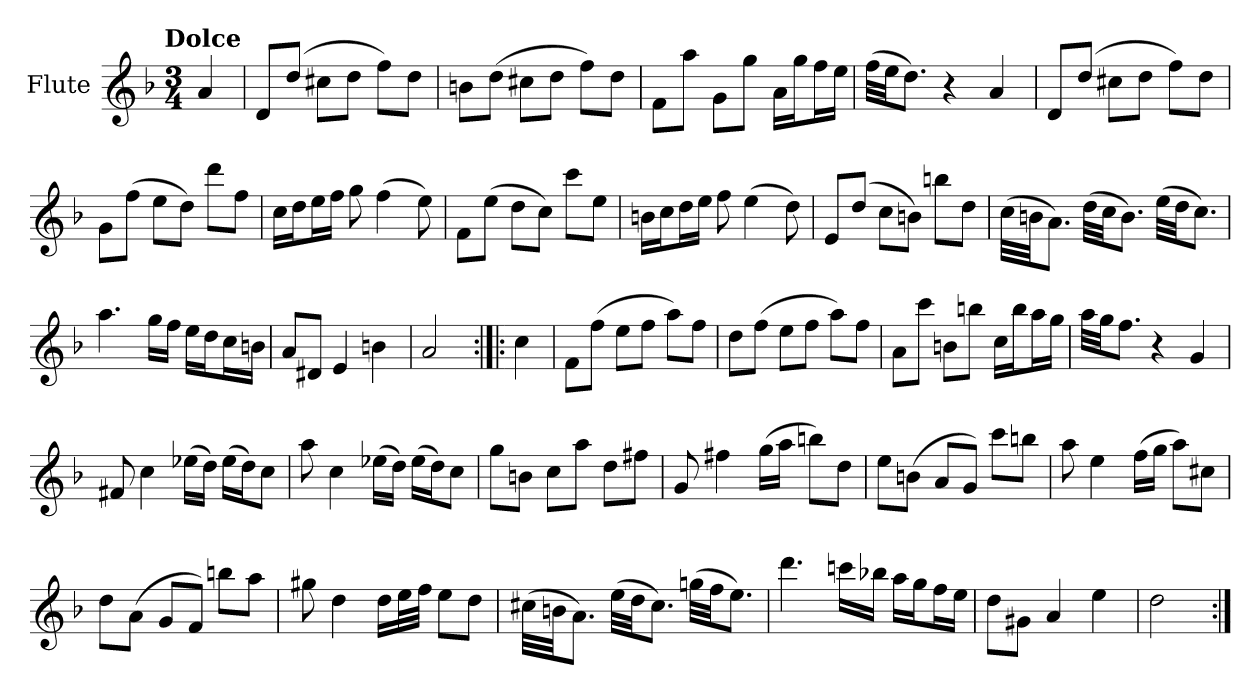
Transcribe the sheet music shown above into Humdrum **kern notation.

**kern
*part1
*staff1
*I"Flute
*I'Fl
*clefG2
*k[b-]
*d:
!!LO:TX:omd:t=Dolce
*M3/4
=
4a
=
8d/L
(8dd/J
8cc#X\L
8dd\J
8ff\L)
8dd\J
=
8bn\L
(8dd\J
8cc#X\L
8dd\J
8ff\L)
8dd\J
=
8f\L
8aa\J
8g\L
8gg\J
16a\LL
16gg\J
16ff\L
16ee\JJ
=
(32ff\LLL
32ee\JJ
8.dd\J)
4r
4a
=
8d/L
(8dd/J
8cc#X\L
8dd\J
8ff\L)
8dd\J
=
8g\L
(8ff\J
8ee\L
8dd\J)
8ddd\L
8ff\J
=
16cc\LL
16dd\J
16ee\L
16ff\JJ
8gg
(4ff
8ee)
=
8f\L
(8ee\J
8dd\L
8cc\J)
8ccc\L
8ee\J
=
16bn\LL
16cc\J
16dd\L
16ee\JJ
8ff
(4ee
8dd)
=
8e/L
(8dd/J
8cc\L
8bn\J)
8bbn\L
8dd\J
=
(32cc\LLL
32bn\JJ
8.a\J)
(32dd\LLL
32cc\JJ
8.b\J)
(32ee\LLL
32dd\JJ
8.cc\J)
=
4.aa
16gg\LL
16ff\JJ
16ee\LL
16dd\J
16cc\L
16bn\JJ
=
8a/L
8d#X/J
4e
4bn
=
2a
=:|!|:
4cc
=
8f\L
(8ff\J
8ee\L
8ff\J
8aa\L)
8ff\J
=
8dd\L
(8ff\J
8ee\L
8ff\J
8aa\L)
8ff\J
=
8a\L
8ccc\J
8bn\L
8bbn\J
16cc\LL
16bb\J
16aa\L
16gg\JJ
=
32aa\LLL
32gg\JJ
8.ff\J
4r
4g
=
8f#X
4cc
(16ee-X\LL
16dd\JJ)
(16ee-\LL
16dd\J)
8cc\J
=
8aa
4cc
(16ee-X\LL
16dd\JJ)
(16ee-\LL
16dd\J)
8cc\J
=
8gg\L
8bn\J
8cc\L
8aa\J
8dd\L
8ff#X\J
=
8g
4ff#X
(16gg\LL
16aa\JJ
8bbn\L)
8dd\J
=
8ee\L
(8bn\J
8a/L
8g/J)
8ccc\L
8bbn\J
=
8aa
4ee
(16ff\LL
16gg\JJ
8aa\L)
8cc#X\J
=
8dd\L
(8a\J
8g/L
8f/J)
8bbn\L
8aa\J
=
8gg#X
4dd
16dd\LL
32ee\L
32ff\JJJ
8ee\L
8dd\J
=
(32cc#X\LLL
32bn\JJ
8.a\J)
(32ee\LLL
32dd\JJ
8.cc#\J)
(32ggn\LLL
32ff\JJ
8.ee\J)
=
4.ddd
16cccn\LL
16bb-X\JJ
16aa\LL
16gg\J
16ff\L
16ee\JJ
=
8dd\L
8g#X\J
4a
4ee
=
2dd
=:|!
*-
